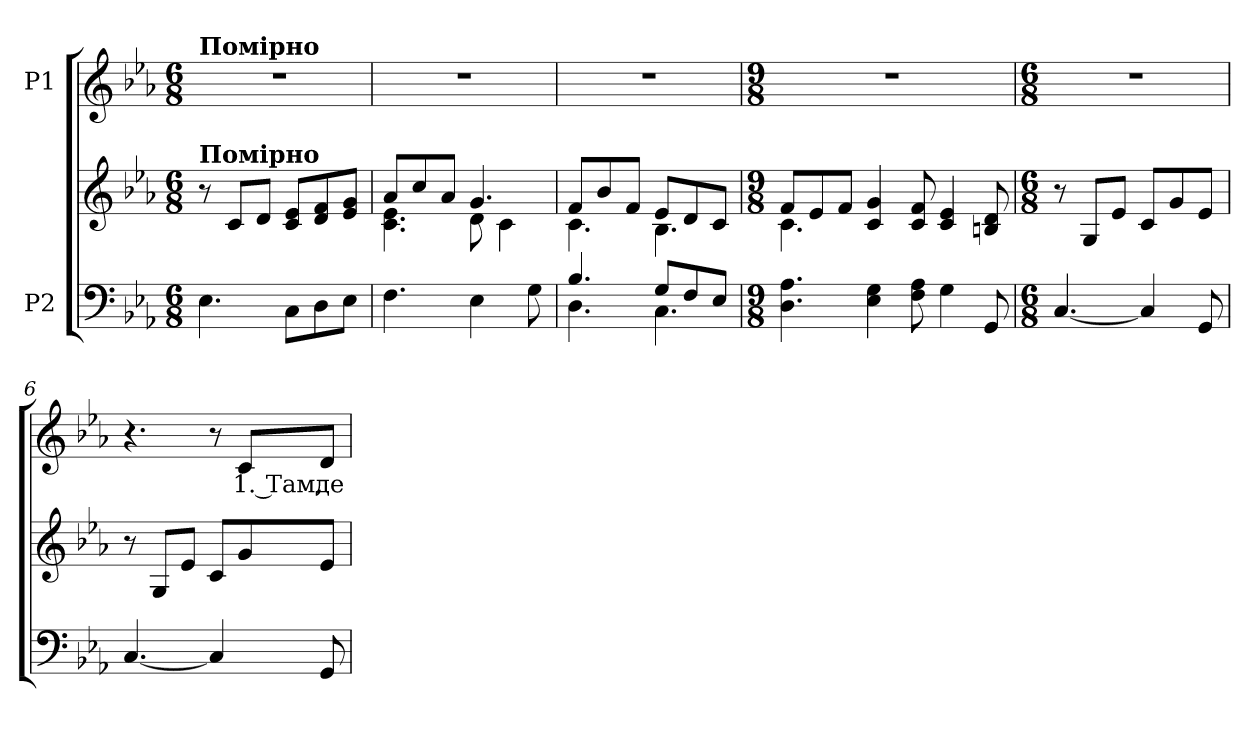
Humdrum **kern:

**kern	**kern	**kern	**text
*part2	*part2	*part1	*part1
*staff3	*staff2	*staff1	*staff1
*I"P2	*	*I"P1	*
!!LO:PB:g=z
*clefF4	*clefG2	*clefG2	*
*k[b-e-a-]	*k[b-e-a-]	*k[b-e-a-]	*
*c:	*c:	*c:	*
*M6/8	*M6/8	*M6/8	*
=1	=1	=1	=1
!	!	!LO:TX:a:B:t=Помірно	!
!	!LO:TX:a:B:t=Помірно	!	!
!	!	!LO:N:vis=1	!
4.E-i\	8r	2.r	.
.	8ci/L	.	.
.	8di/J	.	.
8Ci\L	8ci/ 8e-iL	.	.
8Di\	8di/ 8fi	.	.
8E-i\J	8e-i/ 8giJ	.	.
=2	=2	=2	=2
*	*^	*	*
!	!	!	!LO:N:vis=1	!
4.Fi\	8a-i/L	4.ci\ 4.e-i	2.r	.
.	8cci/	.	.	.
.	8a-i/J	.	.	.
4E-i\	4.gi/	8di\	.	.
.	.	4ci\	.	.
8Gi\	.	.	.	.
=3	=3	=3	=3	=3
*^	*	*	*	*
!	!	!	!	!LO:N:vis=1	!
4.B-i/	4.Di\	8fi/L	4.ci\	2.r	.
.	.	8b-i/	.	.	.
.	.	8fi/J	.	.	.
8Gi/L	4.Ci\	8e-i/L	4.B-i\	.	.
8Fi/	.	8di/	.	.	.
8E-i/J	.	8ci/J	.	.	.
*v	*v	*	*	*	*
=4	=4	=4	=4	=4
*M9/8	*M9/8	*	*M9/8	*
!	!	!	!LO:N:vis=1	!
4.Di\ 4.A-i	8fi/L	4.ci\	8%9r	.
.	8e-i/	.	.	.
.	8fi/J	.	.	.
4E-i\ 4Gi	4ci/ 4gi	2.ryy	.	.
8Fi\ 8A-i	8ci/ 8fi	.	.	.
4Gi\	4ci/ 4e-i	.	.	.
8GGi/	8Bni/ 8di	.	.	.
*	*v	*v	*	*
!!LO:LB:g=z
=5	=5	=5	=5
*M6/8	*M6/8	*M6/8	*
!	!	!LO:N:vis=1	!
[<4.Ci/	8r	2.r	.
.	8Gi/L	.	.
.	8e-i/J	.	.
4Ci/]	8ci/L	.	.
.	8gi/	.	.
8GGi/	8e-i/J	.	.
=6	=6	=6	=6
[<4.Ci/	8r	4.r	.
.	8Gi/L	.	.
.	8e-i/J	.	.
4Ci/]	8ci/L	8r	.
!	!	!	!LO:LY:b:color=#000000
.	8gi/	8ci/L	1. Там,
!	!	!	!LO:LY:b:color=#000000
8GGi/	8e-i/J	8di/J	де
=	=	=	=
*-	*-	*-	*-
